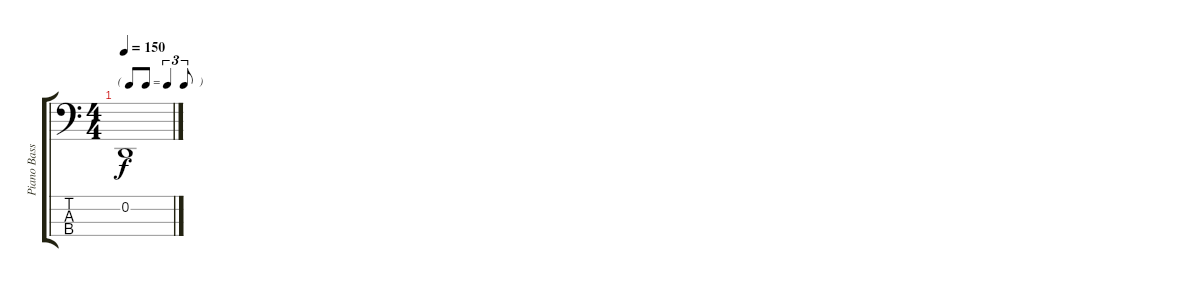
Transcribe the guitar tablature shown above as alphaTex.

\track ("Piano Bass" "Piano Bass") {instrument honkytonkpiano}
\staff {score tabs}
\tuning (G2 D2 A1 E1) {hide}
\ts (4 4)
\tf triplet8th
\tempo 150
\clef f4
\ks c
0.2.1{dy f}
